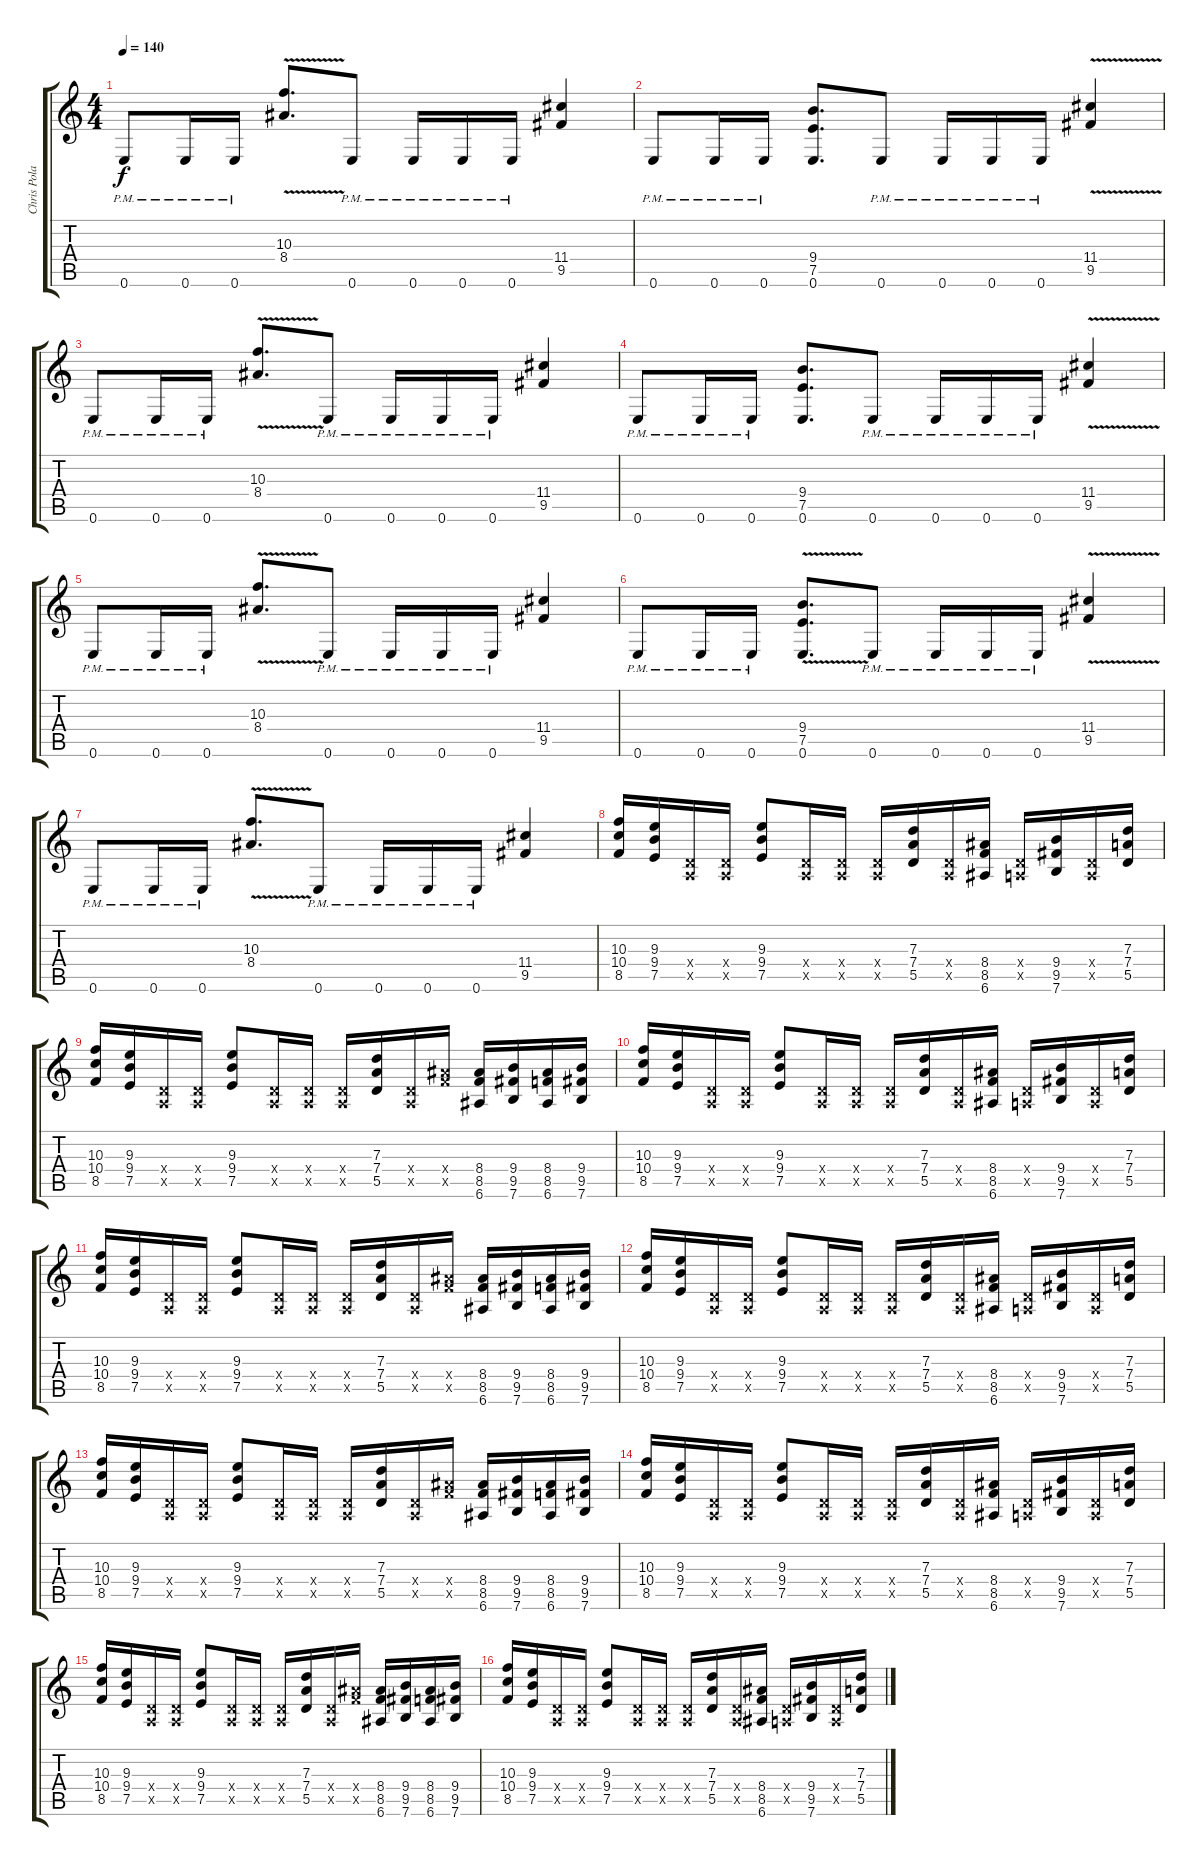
\track ("Chris Poland" "Chris Pola") {instrument overdrivenguitar}
\staff {score tabs}
\tuning (E4 B3 G3 D3 A2 E2) {hide}
\ts (4 4)
\tempo 140
\clef g2
\ks c
0.6{pm}.8{dy f} 0.6{pm}.16 0.6{pm}.16 (10.3{v} 8.4{v}).8{d} 0.6{pm}.8 0.6{pm}.16 0.6{pm}.16 0.6{pm}.16 (11.4 9.5).4 |
0.6{pm}.8 0.6{pm}.16 0.6{pm}.16 (9.4 7.5 0.6).8{d} 0.6{pm}.8 0.6{pm}.16 0.6{pm}.16 0.6{pm}.16 (11.4{v} 9.5{v}).4 |
0.6{pm}.8 0.6{pm}.16 0.6{pm}.16 (10.3{v} 8.4{v}).8{d} 0.6{pm}.8 0.6{pm}.16 0.6{pm}.16 0.6{pm}.16 (11.4 9.5).4 |
0.6{pm}.8 0.6{pm}.16 0.6{pm}.16 (9.4 7.5 0.6).8{d} 0.6{pm}.8 0.6{pm}.16 0.6{pm}.16 0.6{pm}.16 (11.4{v} 9.5{v}).4 |
0.6{pm}.8 0.6{pm}.16 0.6{pm}.16 (10.3{v} 8.4{v}).8{d} 0.6{pm}.8 0.6{pm}.16 0.6{pm}.16 0.6{pm}.16 (11.4 9.5).4 |
0.6{pm}.8 0.6{pm}.16 0.6{pm}.16 (9.4{v} 7.5{v} 0.6{v}).8{d} 0.6{pm}.8 0.6{pm}.16 0.6{pm}.16 0.6{pm}.16 (11.4{v} 9.5{v}).4 |
0.6{pm}.8 0.6{pm}.16 0.6{pm}.16 (10.3{v} 8.4{v}).8{d} 0.6{pm}.8 0.6{pm}.16 0.6{pm}.16 0.6{pm}.16 (11.4 9.5).4 |
(10.3 10.4 8.5).16 (9.3 9.4 7.5).16 (0.4{x} 0.5{x}).16 (0.4{x} 0.5{x}).16 (9.3 9.4 7.5).8 (0.4{x} 0.5{x}).16 (0.4{x} 0.5{x}).16 (0.4{x} 0.5{x}).16 (7.3 7.4 5.5).16 (0.4{x} 0.5{x}).16 (8.4 8.5 6.6).16 (0.4{x} 0.5{x}).16 (9.4 9.5 7.6).16 (0.4{x} 0.5{x}).16 (7.3 7.4 5.5).16 |
(10.3 10.4 8.5).16 (9.3 9.4 7.5).16 (0.4{x} 0.5{x}).16 (0.4{x} 0.5{x}).16 (9.3 9.4 7.5).8 (0.4{x} 0.5{x}).16 (0.4{x} 0.5{x}).16 (0.4{x} 0.5{x}).16 (7.3 7.4 5.5).16 (0.4{x} 0.5{x}).16 (8.4{x} 8.5{x}).16 (8.4 8.5 6.6).16 (9.4 9.5 7.6).16 (8.4 8.5 6.6).16 (9.4 9.5 7.6).16 |
(10.3 10.4 8.5).16 (9.3 9.4 7.5).16 (0.4{x} 0.5{x}).16 (0.4{x} 0.5{x}).16 (9.3 9.4 7.5).8 (0.4{x} 0.5{x}).16 (0.4{x} 0.5{x}).16 (0.4{x} 0.5{x}).16 (7.3 7.4 5.5).16 (0.4{x} 0.5{x}).16 (8.4 8.5 6.6).16 (0.4{x} 0.5{x}).16 (9.4 9.5 7.6).16 (0.4{x} 0.5{x}).16 (7.3 7.4 5.5).16 |
(10.3 10.4 8.5).16 (9.3 9.4 7.5).16 (0.4{x} 0.5{x}).16 (0.4{x} 0.5{x}).16 (9.3 9.4 7.5).8 (0.4{x} 0.5{x}).16 (0.4{x} 0.5{x}).16 (0.4{x} 0.5{x}).16 (7.3 7.4 5.5).16 (0.4{x} 0.5{x}).16 (8.4{x} 8.5{x}).16 (8.4 8.5 6.6).16 (9.4 9.5 7.6).16 (8.4 8.5 6.6).16 (9.4 9.5 7.6).16 |
(10.3 10.4 8.5).16 (9.3 9.4 7.5).16 (0.4{x} 0.5{x}).16 (0.4{x} 0.5{x}).16 (9.3 9.4 7.5).8 (0.4{x} 0.5{x}).16 (0.4{x} 0.5{x}).16 (0.4{x} 0.5{x}).16 (7.3 7.4 5.5).16 (0.4{x} 0.5{x}).16 (8.4 8.5 6.6).16 (0.4{x} 0.5{x}).16 (9.4 9.5 7.6).16 (0.4{x} 0.5{x}).16 (7.3 7.4 5.5).16 |
(10.3 10.4 8.5).16 (9.3 9.4 7.5).16 (0.4{x} 0.5{x}).16 (0.4{x} 0.5{x}).16 (9.3 9.4 7.5).8 (0.4{x} 0.5{x}).16 (0.4{x} 0.5{x}).16 (0.4{x} 0.5{x}).16 (7.3 7.4 5.5).16 (0.4{x} 0.5{x}).16 (8.4{x} 8.5{x}).16 (8.4 8.5 6.6).16 (9.4 9.5 7.6).16 (8.4 8.5 6.6).16 (9.4 9.5 7.6).16 |
(10.3 10.4 8.5).16 (9.3 9.4 7.5).16 (0.4{x} 0.5{x}).16 (0.4{x} 0.5{x}).16 (9.3 9.4 7.5).8 (0.4{x} 0.5{x}).16 (0.4{x} 0.5{x}).16 (0.4{x} 0.5{x}).16 (7.3 7.4 5.5).16 (0.4{x} 0.5{x}).16 (8.4 8.5 6.6).16 (0.4{x} 0.5{x}).16 (9.4 9.5 7.6).16 (0.4{x} 0.5{x}).16 (7.3 7.4 5.5).16 |
(10.3 10.4 8.5).16 (9.3 9.4 7.5).16 (0.4{x} 0.5{x}).16 (0.4{x} 0.5{x}).16 (9.3 9.4 7.5).8 (0.4{x} 0.5{x}).16 (0.4{x} 0.5{x}).16 (0.4{x} 0.5{x}).16 (7.3 7.4 5.5).16 (0.4{x} 0.5{x}).16 (8.4{x} 8.5{x}).16 (8.4 8.5 6.6).16 (9.4 9.5 7.6).16 (8.4 8.5 6.6).16 (9.4 9.5 7.6).16 |
(10.3 10.4 8.5).16 (9.3 9.4 7.5).16 (0.4{x} 0.5{x}).16 (0.4{x} 0.5{x}).16 (9.3 9.4 7.5).8 (0.4{x} 0.5{x}).16 (0.4{x} 0.5{x}).16 (0.4{x} 0.5{x}).16 (7.3 7.4 5.5).16 (0.4{x} 0.5{x}).16 (8.4 8.5 6.6).16 (0.4{x} 0.5{x}).16 (9.4 9.5 7.6).16 (0.4{x} 0.5{x}).16 (7.3 7.4 5.5).16
